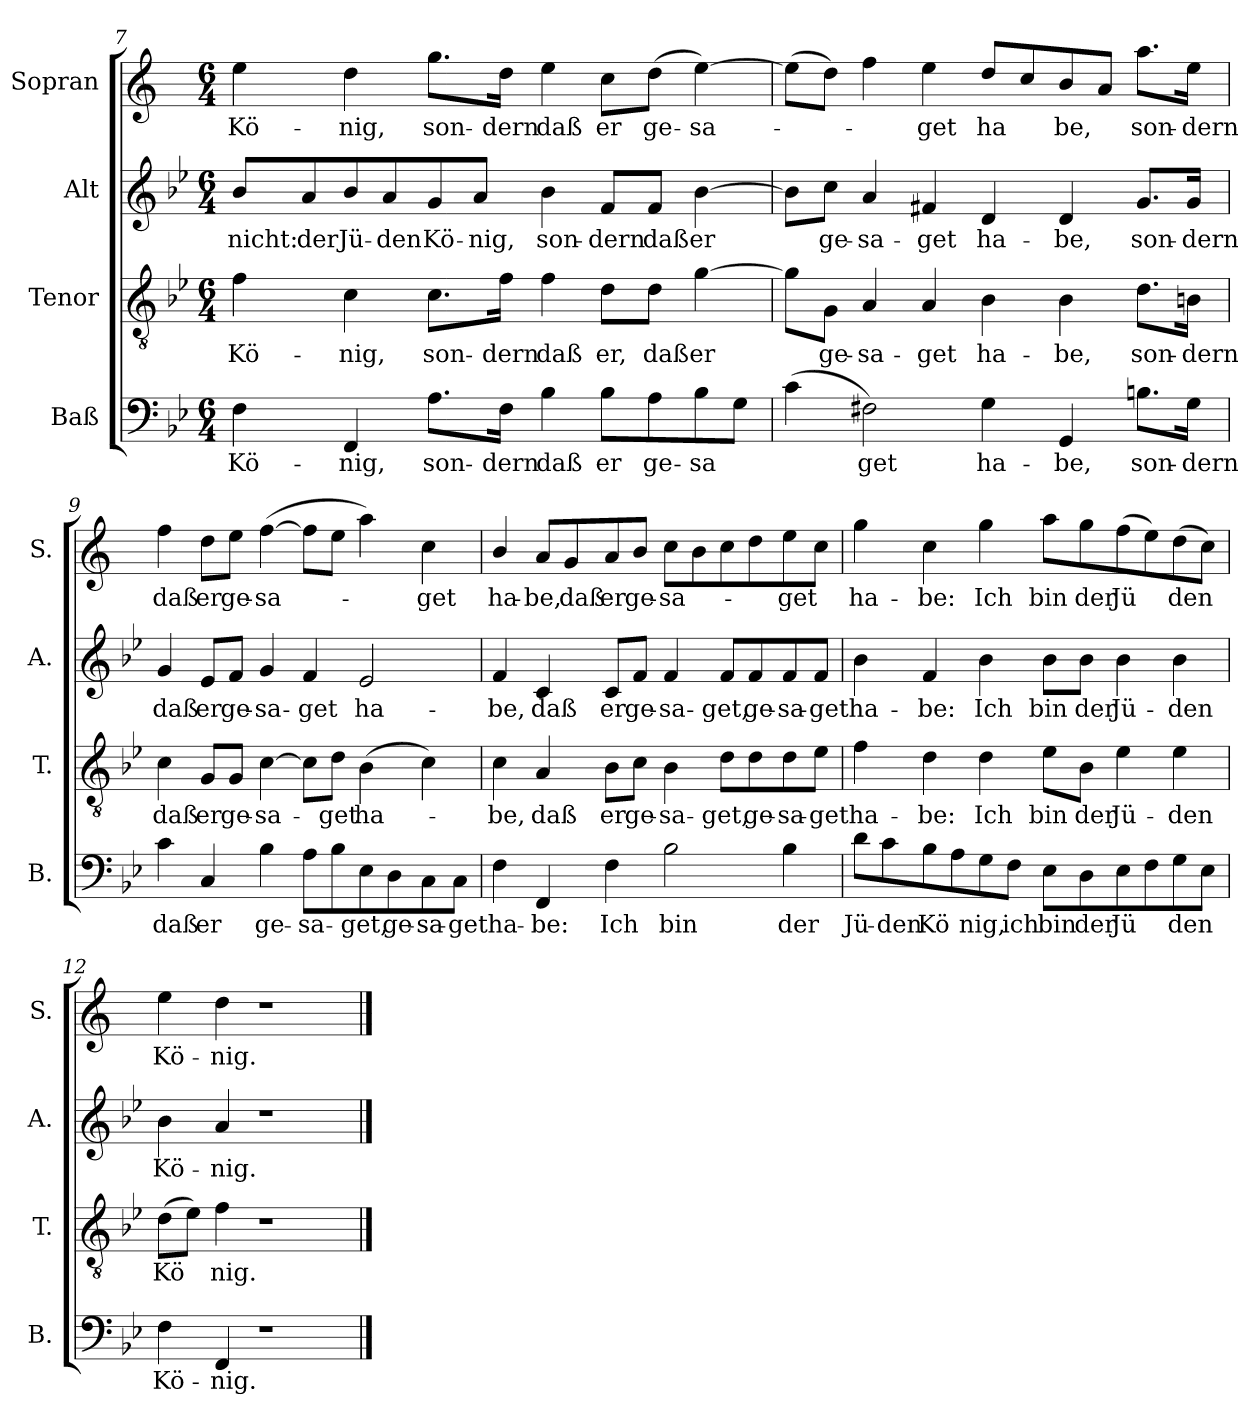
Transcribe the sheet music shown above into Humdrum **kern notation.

**kern	**text	**kern	**text	**kern	**text	**kern	**text
*part4	*part4	*part3	*part3	*part2	*part2	*part1	*part1
*staff4	*staff4	*staff3	*staff3	*staff2	*staff2	*staff1	*staff1
*I"Baß	*	*I"Tenor	*	*I"Alt	*	*I"Sopran	*
*I'B.	*	*I'T.	*	*I'A.	*	*I'S.	*
!!LO:PB:g=z
*clefF4	*	*clefGv2	*	*clefG2	*	*clefG2	*
*	*	*	*	*	*	*ITrd1c2	*
*k[b-e-]	*	*k[b-e-]	*	*k[b-e-]	*	*k[b-e-]	*
*M6/4	*	*M6/4	*	*M6/4	*	*M6/4	*
=7	=7	=7	=7	=7	=7	=7	=7
!	!LO:LY:b	!	!LO:LY:b	!	!LO:LY:b	!	!LO:LY:b
4F\	Kö-	4f\	Kö-	8b-/L	nicht:	4dd\	Kö-
!	!	!	!	!	!LO:LY:b	!	!
.	.	.	.	8a/	der	.	.
!	!LO:LY:b	!	!LO:LY:b	!	!LO:LY:b	!	!LO:LY:b
4FF/	nig,	4c\	nig,	8b-/	Jü-	4cc\	nig,
!	!	!	!	!	!LO:LY:b	!	!
.	.	.	.	8a/	den	.	.
!	!LO:LY:b	!	!LO:LY:b	!	!LO:LY:b	!	!LO:LY:b
8.A\L	son-	8.c\L	son-	8g/	Kö-	8.ff\L	son-
!	!	!	!	!	!LO:LY:b	!	!
.	.	.	.	8a/J	nig,	.	.
!	!LO:LY:b	!	!LO:LY:b	!	!	!	!LO:LY:b
16F\Jk	dern	16f\Jk	dern	.	.	16cc\Jk	dern
!	!LO:LY:b	!	!LO:LY:b	!	!LO:LY:b	!	!LO:LY:b
4B-\	daß	4f\	daß	4b-\	son-	4dd\	daß
!	!LO:LY:b	!	!LO:LY:b	!	!LO:LY:b	!	!LO:LY:b
8B-\L	er	8d\L	er,	8f/L	dern	8b-\L	er
!	!LO:LY:b	!	!LO:LY:b	!	!LO:LY:b	!	!LO:LY:b
8A\	ge-	8d\J	daß	8f/J	daß	(8cc\J	ge-
!	!LO:LY:b	!	!LO:LY:b	!	!LO:LY:b	!	!LO:LY:b
8B-\	sa	[4g\	er	[4b-\	er	[4dd\)	sa-
8G\J	.	.	.	.	.	.	.
=8	=8	=8	=8	=8	=8	=8	=8
(4c\	.	8g\L]	.	8b-\L]	.	(8dd\L]	.
!	!	!	!LO:LY:b	!	!LO:LY:b	!	!
.	.	8G\J	ge-	8cc\J	ge-	8cc\J)	.
!	!LO:LY:b	!	!LO:LY:b	!	!LO:LY:b	!	!
2F#X\)	get	4A/	sa-	4a/	sa-	4ee-\	.
!	!	!	!LO:LY:b	!	!LO:LY:b	!	!LO:LY:b
.	.	4A/	get	4f#X/	get	4dd\	get
!	!LO:LY:b	!	!LO:LY:b	!	!LO:LY:b	!	!LO:LY:b
4G\	ha-	4B-\	ha-	4d/	ha-	8cc/L	ha
.	.	.	.	.	.	8b-/	.
!	!LO:LY:b	!	!LO:LY:b	!	!LO:LY:b	!	!LO:LY:b
4GG/	be,	4B-\	be,	4d/	be,	8a/	be,
.	.	.	.	.	.	8g/J	.
!	!LO:LY:b	!	!LO:LY:b	!	!LO:LY:b	!	!LO:LY:b
8.Bn\L	son-	8.d\L	son-	8.g/L	son-	8.gg\L	son-
!	!LO:LY:b	!	!LO:LY:b	!	!LO:LY:b	!	!LO:LY:b
16G\Jk	dern	16Bn\Jk	dern	16g/Jk	dern	16dd\Jk	dern
!!LO:LB:g=z
=9	=9	=9	=9	=9	=9	=9	=9
!	!LO:LY:b	!	!LO:LY:b	!	!LO:LY:b	!	!LO:LY:b
4c\	daß	4c\	daß	4g/	daß	4ee-\	daß
!	!LO:LY:b	!	!LO:LY:b	!	!LO:LY:b	!	!LO:LY:b
4C/	er	8G/L	er	8e-/L	er	8cc\L	er
!	!	!	!LO:LY:b	!	!LO:LY:b	!	!LO:LY:b
.	.	8G/J	ge-	8f/J	ge-	8dd\J	ge-
!	!LO:LY:b	!	!LO:LY:b	!	!LO:LY:b	!	!LO:LY:b
4B-\	ge-	[4c\	sa-	4g/	sa-	([4ee-\	sa-
!	!LO:LY:b	!	!	!	!LO:LY:b	!	!
8A\L	sa-	8c\L]	.	4f/	get	8ee-\L]	.
!	!	!	!LO:LY:b	!	!	!	!
8B-\	.	8d\J	get	.	.	8dd\J	.
!	!LO:LY:b	!	!LO:LY:b	!	!LO:LY:b	!	!
8E-\	get,	(4B-\	ha-	2e-/	ha-	4gg\)	.
!	!LO:LY:b	!	!	!	!	!	!
8D\	ge-	.	.	.	.	.	.
!	!LO:LY:b	!	!	!	!	!	!LO:LY:b
8C\	sa-	4c\)	.	.	.	4b-\	get
!	!LO:LY:b	!	!	!	!	!	!
8C\J	get	.	.	.	.	.	.
=10	=10	=10	=10	=10	=10	=10	=10
!	!LO:LY:b	!	!LO:LY:b	!	!LO:LY:b	!	!LO:LY:b
4F\	ha-	4c\	be,	4f/	-be,	4a/	ha-
!	!LO:LY:b	!	!LO:LY:b	!	!LO:LY:b	!	!LO:LY:b
4FF/	be:	4A/	daß	4c/	daß	8g/L	be,
!	!	!	!	!	!	!	!LO:LY:b
.	.	.	.	.	.	8f/	daß
!	!LO:LY:b	!	!LO:LY:b	!	!LO:LY:b	!	!LO:LY:b
4F\	Ich	8B-\L	er	8c/L	er	8g/	er
!	!	!	!LO:LY:b	!	!LO:LY:b	!	!LO:LY:b
.	.	8c\J	ge-	8f/J	ge-	8a/J	ge-
!	!LO:LY:b	!	!LO:LY:b	!	!LO:LY:b	!	!LO:LY:b
2B-\	bin	4B-\	sa-	4f/	sa-	8b-\L	sa-
.	.	.	.	.	.	8a\	.
!	!	!	!LO:LY:b	!	!LO:LY:b	!	!
.	.	8d\L	get,	8f/L	get,	8b-\	.
!	!	!	!LO:LY:b	!	!LO:LY:b	!	!
.	.	8d\	ge-	8f/	ge-	8cc\	.
!	!LO:LY:b	!	!LO:LY:b	!	!LO:LY:b	!	!LO:LY:b
4B-\	der	8d\	sa-	8f/	sa-	8dd\	get
!	!	!	!LO:LY:b	!	!LO:LY:b	!	!
.	.	8e-\J	get	8f/J	get	8b-\J	.
!!LO:LB:g=z
=11	=11	=11	=11	=11	=11	=11	=11
!	!LO:LY:b	!	!LO:LY:b	!	!LO:LY:b	!	!LO:LY:b
8d\L	Jü-	4f\	ha-	4b-\	ha-	4ff\	ha-
!	!LO:LY:b	!	!	!	!	!	!
8c\	den	.	.	.	.	.	.
!	!LO:LY:b	!	!LO:LY:b	!	!LO:LY:b	!	!LO:LY:b
8B-\	Kö	4d\	be:	4f/	be:	4b-\	be:
8A\	.	.	.	.	.	.	.
!	!LO:LY:b	!	!LO:LY:b	!	!LO:LY:b	!	!LO:LY:b
8G\	nig,	4d\	Ich	4b-\	Ich	4ff\	Ich
!	!LO:LY:b	!	!	!	!	!	!
8F\J	ich	.	.	.	.	.	.
!	!LO:LY:b	!	!LO:LY:b	!	!LO:LY:b	!	!LO:LY:b
8E-\L	bin	8e-\L	bin	8b-\L	bin	8gg\L	bin
!	!LO:LY:b	!	!LO:LY:b	!	!LO:LY:b	!	!LO:LY:b
8D\	der	8B-\J	der	8b-\J	der	8ff\	der
!	!LO:LY:b	!	!LO:LY:b	!	!LO:LY:b	!	!LO:LY:b
8E-\	Jü	4e-\	Jü-	4b-\	Jü-	(8ee-\	Jü
8F\	.	.	.	.	.	8dd\)	.
!	!LO:LY:b	!	!LO:LY:b	!	!LO:LY:b	!	!LO:LY:b
8G\	den	4e-\	den	4b-\	den	(8cc\	den
8E-\J	.	.	.	.	.	8b-\J)	.
=12	=12	=12	=12	=12	=12	=12	=12
!	!LO:LY:b	!	!LO:LY:b	!	!LO:LY:b	!	!LO:LY:b
4F\	Kö-	(8d\L	Kö	4b-\	Kö-	4dd\	Kö-
.	.	8e-\J)	.	.	.	.	.
!	!LO:LY:b	!	!LO:LY:b	!	!LO:LY:b	!	!LO:LY:b
4FF/	nig.	4f\	nig.	4a/	nig.	4cc\	nig.
1r	.	1r	.	1r	.	1r	.
==	==	==	==	==	==	==	==
*-	*-	*-	*-	*-	*-	*-	*-
